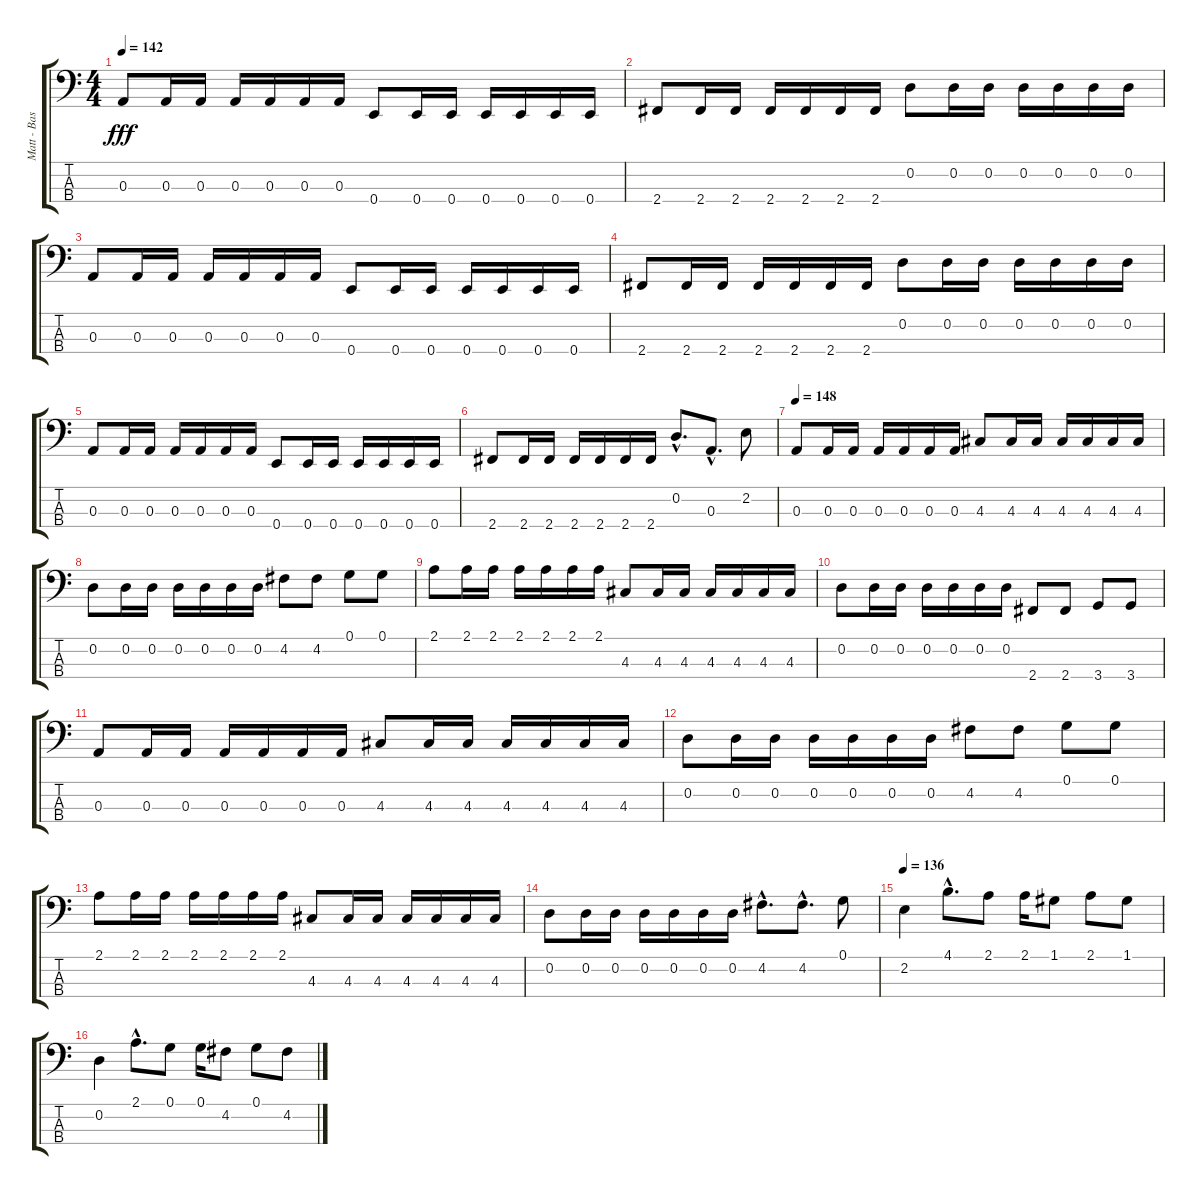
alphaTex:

\track ("Matt - Bass" "Matt - Bas") {instrument electricbassfinger}
\staff {score tabs}
\tuning (G2 D2 A1 E1) {hide}
\ts (4 4)
\tempo 142
\clef f4
\ks c
0.3.8{dy fff} 0.3.16 0.3.16 0.3.16 0.3.16 0.3.16 0.3.16 0.4.8 0.4.16 0.4.16 0.4.16 0.4.16 0.4.16 0.4.16 |
2.4.8 2.4.16 2.4.16 2.4.16 2.4.16 2.4.16 2.4.16 0.2.8 0.2.16 0.2.16 0.2.16 0.2.16 0.2.16 0.2.16 |
0.3.8 0.3.16 0.3.16 0.3.16 0.3.16 0.3.16 0.3.16 0.4.8 0.4.16 0.4.16 0.4.16 0.4.16 0.4.16 0.4.16 |
2.4.8 2.4.16 2.4.16 2.4.16 2.4.16 2.4.16 2.4.16 0.2.8 0.2.16 0.2.16 0.2.16 0.2.16 0.2.16 0.2.16 |
0.3.8 0.3.16 0.3.16 0.3.16 0.3.16 0.3.16 0.3.16 0.4.8 0.4.16 0.4.16 0.4.16 0.4.16 0.4.16 0.4.16 |
2.4.8 2.4.16 2.4.16 2.4.16 2.4.16 2.4.16 2.4.16 0.2{hac}.8{d} 0.3{hac}.8{d} 2.2.8 |
\tempo 148
0.3.8 0.3.16 0.3.16 0.3.16 0.3.16 0.3.16 0.3.16 4.3.8 4.3.16 4.3.16 4.3.16 4.3.16 4.3.16 4.3.16 |
0.2.8 0.2.16 0.2.16 0.2.16 0.2.16 0.2.16 0.2.16 4.2.8 4.2.8 0.1.8 0.1.8 |
2.1.8 2.1.16 2.1.16 2.1.16 2.1.16 2.1.16 2.1.16 4.3.8 4.3.16 4.3.16 4.3.16 4.3.16 4.3.16 4.3.16 |
0.2.8 0.2.16 0.2.16 0.2.16 0.2.16 0.2.16 0.2.16 2.4.8 2.4.8 3.4.8 3.4.8 |
0.3.8 0.3.16 0.3.16 0.3.16 0.3.16 0.3.16 0.3.16 4.3.8 4.3.16 4.3.16 4.3.16 4.3.16 4.3.16 4.3.16 |
0.2.8 0.2.16 0.2.16 0.2.16 0.2.16 0.2.16 0.2.16 4.2.8 4.2.8 0.1.8 0.1.8 |
2.1.8 2.1.16 2.1.16 2.1.16 2.1.16 2.1.16 2.1.16 4.3.8 4.3.16 4.3.16 4.3.16 4.3.16 4.3.16 4.3.16 |
0.2.8 0.2.16 0.2.16 0.2.16 0.2.16 0.2.16 0.2.16 4.2{hac}.8{d} 4.2{hac}.8{d} 0.1.8 |
\tempo 136
2.2.4 4.1{hac}.8{d} 2.1.8 2.1.16 1.1.8 2.1.8 1.1.8 |
0.2.4 2.1{hac}.8{d} 0.1.8 0.1.16 4.2.8 0.1.8 4.2.8
